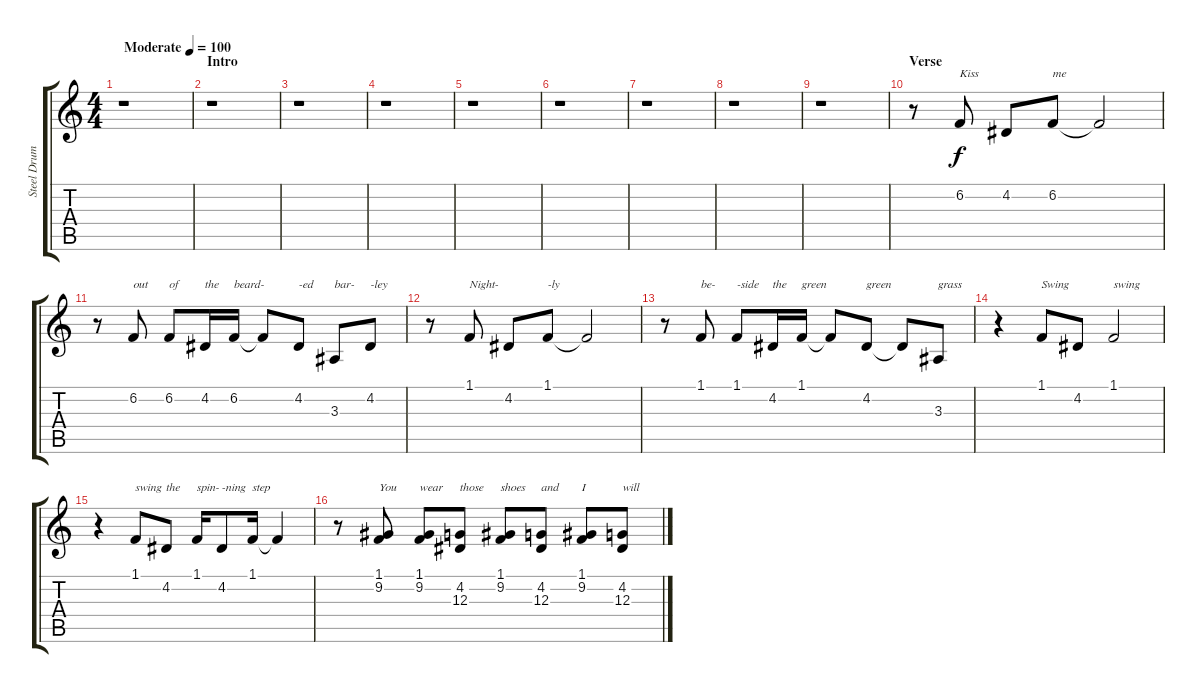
\track ("Steel Drums" "Steel Drum") {instrument steeldrums}
\staff {score tabs}
\tuning (E4 B3 G3 D3 A2 E2) {hide}
\ts (4 4)
\tempo (100 "Moderate")
\clef g2
\ks c
r.1{dy f instrument steeldrums} |
\section ("" "Intro")
r.1 |
r.1 |
r.1 |
r.1 |
r.1 |
r.1 |
r.1 |
r.1 |
\section ("" "Verse")
r.8 6.2.8{txt "Kiss"} 4.2.8 6.2.8{txt "me"} 6.2{t}.2 |
r.8 6.2.8{txt "out"} 6.2.8{txt "of"} 4.2.16{txt "the"} 6.2.16{txt "beard-"} 6.2{t}.8 4.2.8{txt "-ed"} 3.3.8{txt "bar-"} 4.2.8{txt "-ley"} |
r.8 1.1.8{txt "Night-"} 4.2.8 1.1.8{txt "-ly"} 1.1{t}.2 |
r.8 1.1.8{txt "be-"} 1.1.8{txt "-side"} 4.2.16{txt "the"} 1.1.16{txt "green"} 1.1{t}.8 4.2.8{txt "green"} 4.2{t}.8 3.3.8{txt "grass"} |
r.4 1.1.8{txt "Swing"} 4.2.8 1.1.2{txt "swing"} |
r.4 1.1.8{txt "swing"} 4.2.8{txt "the"} 1.1.16{txt "spin-"} 4.2.8{txt "-ning"} 1.1.16{txt "step"} 1.1{t}.4 |
r.8 (1.1 9.2).8{txt "You"} (1.1 9.2).8{txt "wear"} (4.2 12.3).8{txt "those"} (1.1 9.2).8{txt "shoes"} (4.2 12.3).8{txt "and"} (1.1 9.2).8{txt "I"} (4.2 12.3).8{txt "will"}
